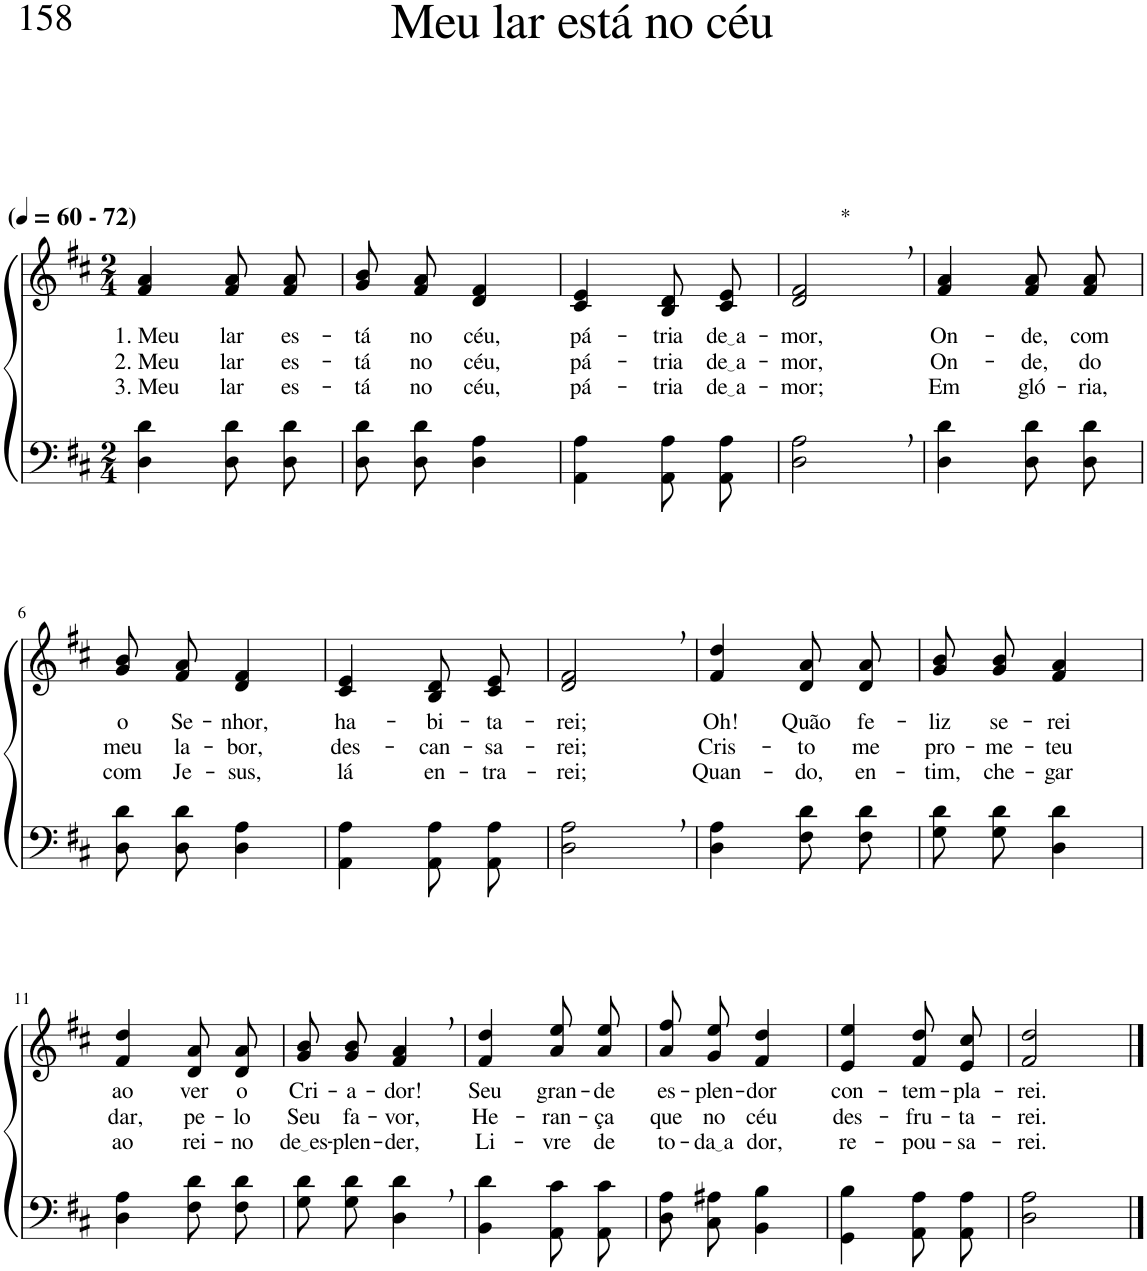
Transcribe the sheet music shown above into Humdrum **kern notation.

**kern	**kern	**text	**text	**text
*part2	*part1	*part1	*part1	*part1
*staff2	*staff1	*staff1	*staff1	*staff1
*I"Parte III e IV	*I"Parte I e II	*	*	*
*clefF4	*clefG2	*	*	*
*Trd1c2	*Trd1c2	*	*	*
*k[f#c#]	*k[f#c#]	*	*	*
*M2/4	*M2/4	*	*	*
*MM60	*MM60	*	*	*
=1	=1	=1	=1	=1
!	!LO:TX:a:B:t=(	!	!	!
!	!LO:TX:a:B:t=- 72)	!	!	!
!	!	!LO:LY:b	!LO:LY:b	!LO:LY:b
4D\ 4d\	4f#/ 4a/	1. Meu	2. Meu	3. Meu
!	!	!LO:LY:b	!LO:LY:b	!LO:LY:b
8D\ 8d\L	8f#/ 8a/L	lar	lar	lar
!	!	!LO:LY:b	!LO:LY:b	!LO:LY:b
8D\ 8d\J	8f#/ 8a/J	es-	es-	es-
=2	=2	=2	=2	=2
!	!	!LO:LY:b	!LO:LY:b	!LO:LY:b
8D\ 8d\L	8g/ 8b/L	-tá	-tá	-tá
!	!	!LO:LY:b	!LO:LY:b	!LO:LY:b
8D\ 8d\J	8f#/ 8a/J	no	no	no
!	!	!LO:LY:b	!LO:LY:b	!LO:LY:b
4D\ 4A\	4d/ 4f#/	céu,	céu,	céu,
=3	=3	=3	=3	=3
!	!	!LO:LY:b	!LO:LY:b	!LO:LY:b
4AA\ 4A\	4c#/ 4e/	pá-	pá-	pá-
!	!	!LO:LY:b	!LO:LY:b	!LO:LY:b
8AA\ 8A\L	8B/ 8d/L	-tria	-tria	-tria
!	!	!LO:LY:b	!LO:LY:b	!LO:LY:b
8AA\ 8A\J	8c#/ 8e/J	de a	de a	de a
=4	=4	=4	=4	=4
!	!LO:TX:a:t=*	!	!	!
!	!	!LO:LY:b	!LO:LY:b	!LO:LY:b
2D\, 2A\,	2d/, 2f#/,	-mor,	-mor,	-mor;
=5	=5	=5	=5	=5
!	!	!LO:LY:b	!LO:LY:b	!LO:LY:b
4D\ 4d\	4f#/ 4a/	On-	On-	Em
!	!	!LO:LY:b	!LO:LY:b	!LO:LY:b
8D\ 8d\L	8f#/ 8a/L	-de,	-de,	gló-
!	!	!LO:LY:b	!LO:LY:b	!LO:LY:b
8D\ 8d\J	8f#/ 8a/J	com	do	-ria,
!!LO:LB:g=z
=6	=6	=6	=6	=6
!	!	!LO:LY:b	!LO:LY:b	!LO:LY:b
8D\ 8d\L	8g/ 8b/L	o	meu	com
!	!	!LO:LY:b	!LO:LY:b	!LO:LY:b
8D\ 8d\J	8f#/ 8a/J	Se-	la-	Je-
!	!	!LO:LY:b	!LO:LY:b	!LO:LY:b
4D\ 4A\	4d/ 4f#/	-nhor,	-bor,	-sus,
=7	=7	=7	=7	=7
!	!	!LO:LY:b	!LO:LY:b	!LO:LY:b
4AA\ 4A\	4c#/ 4e/	ha-	des-	lá
!	!	!LO:LY:b	!LO:LY:b	!LO:LY:b
8AA\ 8A\L	8B/ 8d/L	-bi-	-can-	en-
!	!	!LO:LY:b	!LO:LY:b	!LO:LY:b
8AA\ 8A\J	8c#/ 8e/J	-ta-	-sa-	-tra-
=8	=8	=8	=8	=8
!	!	!LO:LY:b	!LO:LY:b	!LO:LY:b
2D\, 2A\,	2d/, 2f#/,	-rei;	-rei;	-rei;
=9	=9	=9	=9	=9
!	!	!LO:LY:b	!LO:LY:b	!LO:LY:b
4D\ 4A\	4f#/ 4dd/	Oh!	Cris-	Quan-
!	!	!LO:LY:b	!LO:LY:b	!LO:LY:b
8F#\ 8d\L	8d/ 8a/L	Quão	-to	-do,
!	!	!LO:LY:b	!LO:LY:b	!LO:LY:b
8F#\ 8d\J	8d/ 8a/J	fe-	me	en-
=10	=10	=10	=10	=10
!	!	!LO:LY:b	!LO:LY:b	!LO:LY:b
8G\ 8d\L	8g/ 8b/L	-liz	pro-	-tim,
!	!	!LO:LY:b	!LO:LY:b	!LO:LY:b
8G\ 8d\J	8g/ 8b/J	se-	-me-	che-
!	!	!LO:LY:b	!LO:LY:b	!LO:LY:b
4D\ 4d\	4f#/ 4a/	-rei	-teu	-gar
!!LO:LB:g=z
=11	=11	=11	=11	=11
!	!	!LO:LY:b	!LO:LY:b	!LO:LY:b
4D\ 4A\	4f#/ 4dd/	ao	dar,	ao
!	!	!LO:LY:b	!LO:LY:b	!LO:LY:b
8F#\ 8d\L	8d/ 8a/L	ver	pe-	rei-
!	!	!LO:LY:b	!LO:LY:b	!LO:LY:b
8F#\ 8d\J	8d/ 8a/J	o	-lo	-no
=12	=12	=12	=12	=12
!	!	!LO:LY:b	!LO:LY:b	!LO:LY:b
8G\ 8d\L	8g/ 8b/L	Cri-	Seu	de es
!	!	!LO:LY:b	!LO:LY:b	!LO:LY:b
8G\ 8d\J	8g/ 8b/J	-a-	fa-	-plen-
!	!	!LO:LY:b	!LO:LY:b	!LO:LY:b
4D\, 4d\,	4f#/, 4a/,	-dor!	-vor,	-der,
=13	=13	=13	=13	=13
!	!	!LO:LY:b	!LO:LY:b	!LO:LY:b
4BB\ 4d\	4f#/ 4dd/	Seu	He-	Li-
!	!	!LO:LY:b	!LO:LY:b	!LO:LY:b
8AA\ 8c#\L	8a\ 8ee\L	gran-	-ran-	-vre
!	!	!LO:LY:b	!LO:LY:b	!LO:LY:b
8AA\ 8c#\J	8a\ 8ee\J	-de	-ça	de
=14	=14	=14	=14	=14
!	!	!LO:LY:b	!LO:LY:b	!LO:LY:b
8D\ 8A\L	8a\ 8ff#\L	es-	que	to-
!	!	!LO:LY:b	!LO:LY:b	!LO:LY:b
8C#\ 8A#X\J	8g\ 8ee\J	-plen-	no	da a
!	!	!LO:LY:b	!LO:LY:b	!LO:LY:b
4BB\ 4B\	4f#/ 4dd/	-dor	céu	dor,
=15	=15	=15	=15	=15
!	!	!LO:LY:b	!LO:LY:b	!LO:LY:b
4GG\ 4B\	4e/ 4ee/	con-	des-	re-
!	!	!LO:LY:b	!LO:LY:b	!LO:LY:b
8AA\ 8A\L	8f#/ 8dd/L	-tem-	-fru-	-pou-
!	!	!LO:LY:b	!LO:LY:b	!LO:LY:b
8AA\ 8A\J	8e/ 8cc#/J	-pla-	-ta-	-sa-
=16	=16	=16	=16	=16
!	!	!LO:LY:b	!LO:LY:b	!LO:LY:b
2D\ 2A\	2f#/ 2dd/	-rei.	-rei.	-rei.
==	==	==	==	==
*-	*-	*-	*-	*-
